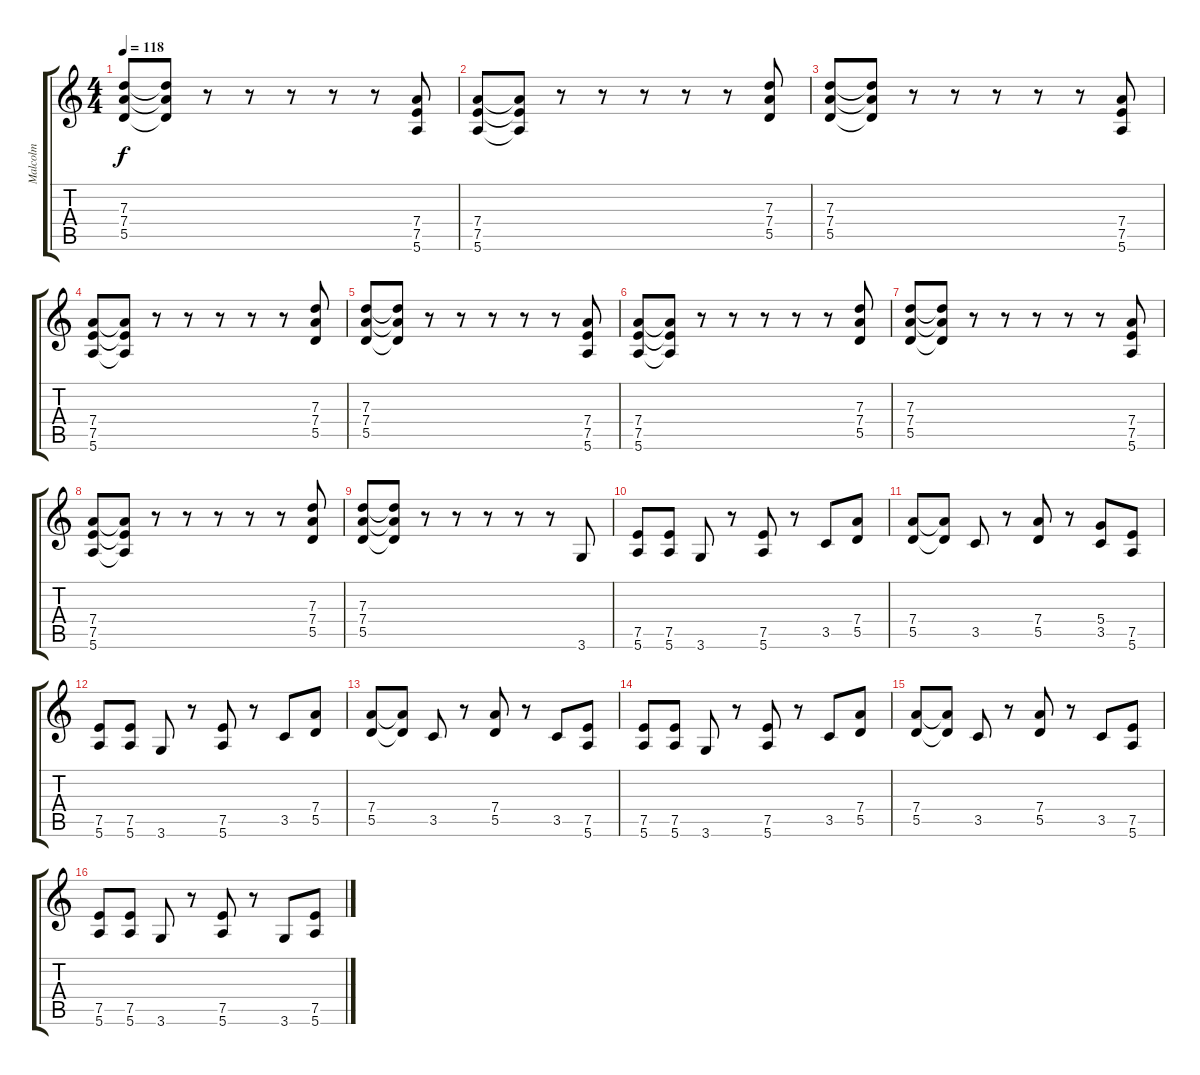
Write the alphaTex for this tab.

\track ("Malcolm" "Malcolm") {instrument overdrivenguitar}
\staff {score tabs}
\tuning (E4 B3 G3 D3 A2 E2) {hide}
\ts (4 4)
\tempo 118
\clef g2
\ks c
(7.3 7.4 5.5).8{dy f} (7.3{t} 7.4{t} 5.5{t}).8 r.8 r.8 r.8 r.8 r.8 (7.4 7.5 5.6).8 |
(7.4 7.5 5.6).8 (7.4{t} 7.5{t} 5.6{t}).8 r.8 r.8 r.8 r.8 r.8 (7.3 7.4 5.5).8 |
(7.3 7.4 5.5).8 (7.3{t} 7.4{t} 5.5{t}).8 r.8 r.8 r.8 r.8 r.8 (7.4 7.5 5.6).8 |
(7.4 7.5 5.6).8 (7.4{t} 7.5{t} 5.6{t}).8 r.8 r.8 r.8 r.8 r.8 (7.3 7.4 5.5).8 |
(7.3 7.4 5.5).8 (7.3{t} 7.4{t} 5.5{t}).8 r.8 r.8 r.8 r.8 r.8 (7.4 7.5 5.6).8 |
(7.4 7.5 5.6).8 (7.4{t} 7.5{t} 5.6{t}).8 r.8 r.8 r.8 r.8 r.8 (7.3 7.4 5.5).8 |
(7.3 7.4 5.5).8 (7.3{t} 7.4{t} 5.5{t}).8 r.8 r.8 r.8 r.8 r.8 (7.4 7.5 5.6).8 |
(7.4 7.5 5.6).8 (7.4{t} 7.5{t} 5.6{t}).8 r.8 r.8 r.8 r.8 r.8 (7.3 7.4 5.5).8 |
(7.3 7.4 5.5).8 (7.3{t} 7.4{t} 5.5{t}).8 r.8 r.8 r.8 r.8 r.8 3.6.8 |
(7.5 5.6).8 (7.5 5.6).8 3.6.8 r.8 (7.5 5.6).8 r.8 3.5.8 (7.4 5.5).8 |
(7.4 5.5).8 (7.4{t} 5.5{t}).8 3.5.8 r.8 (7.4 5.5).8 r.8 (5.4 3.5).8 (7.5 5.6).8 |
(7.5 5.6).8 (7.5 5.6).8 3.6.8 r.8 (7.5 5.6).8 r.8 3.5.8 (7.4 5.5).8 |
(7.4 5.5).8 (7.4{t} 5.5{t}).8 3.5.8 r.8 (7.4 5.5).8 r.8 3.5.8 (7.5 5.6).8 |
(7.5 5.6).8 (7.5 5.6).8 3.6.8 r.8 (7.5 5.6).8 r.8 3.5.8 (7.4 5.5).8 |
(7.4 5.5).8 (7.4{t} 5.5{t}).8 3.5.8 r.8 (7.4 5.5).8 r.8 3.5.8 (7.5 5.6).8 |
(7.5 5.6).8 (7.5 5.6).8 3.6.8 r.8 (7.5 5.6).8 r.8 3.6.8 (7.5 5.6).8
